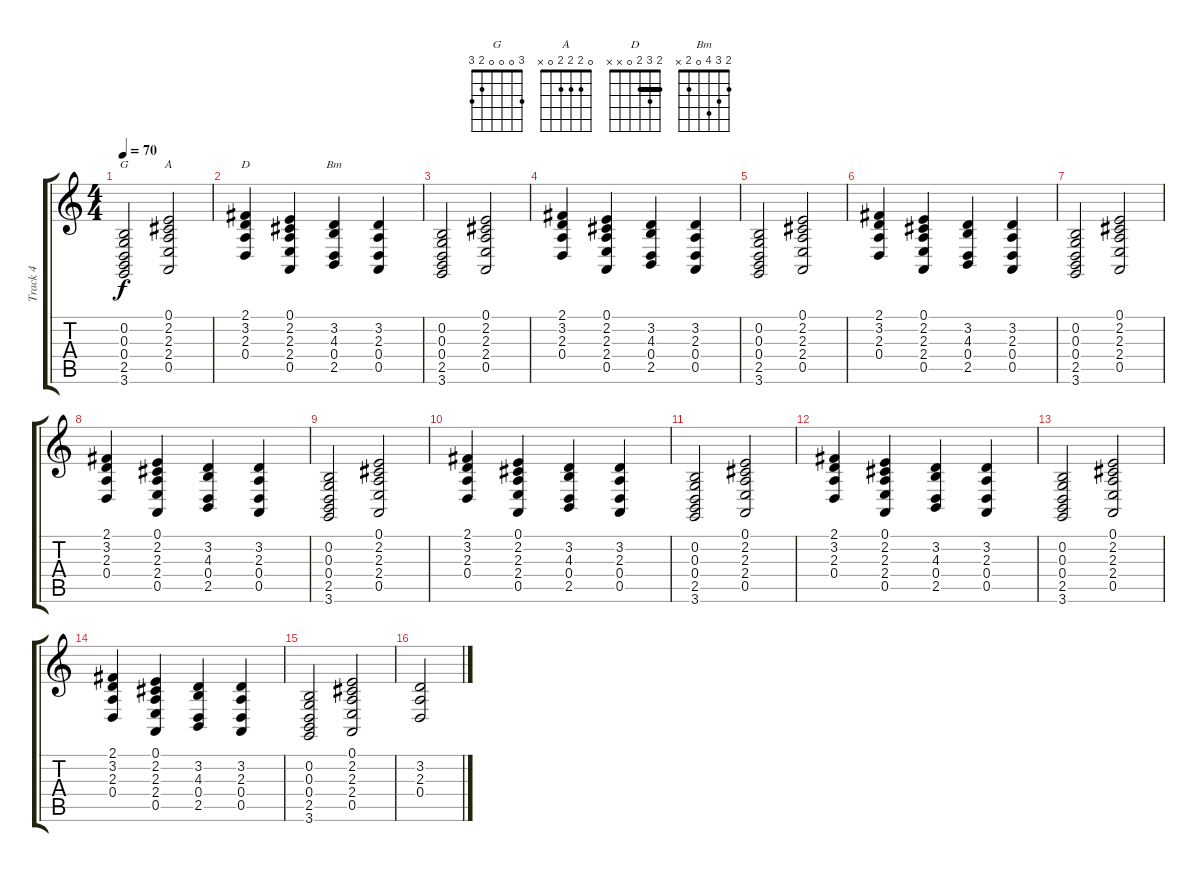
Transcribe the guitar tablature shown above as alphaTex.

\track ("Track 4" "Track 4") {instrument pad7halo}
\staff {score tabs}
\tuning (E4 B3 G3 D3 A2 E2) {hide}
\chord ("G" 3 0 0 0 2 3)
\chord ("A" 0 2 2 2 0 x)
\chord ("D" 2 3 2 0 x x) {barre 2}
\chord ("Bm" 2 3 4 0 2 x)
\ts (4 4)
\tempo 70
\clef g2
\ks c
(0.2 0.3 0.4 2.5 3.6).2{ch "G" dy f} (0.1 2.2 2.3 2.4 0.5).2{ch "A"} |
(2.1 3.2 2.3 0.4).4{ch "D"} (0.1 2.2 2.3 2.4 0.5).4 (3.2 4.3 0.4 2.5).4{ch "Bm"} (3.2 2.3 0.4 0.5).4 |
(0.2 0.3 0.4 2.5 3.6).2 (0.1 2.2 2.3 2.4 0.5).2 |
(2.1 3.2 2.3 0.4).4 (0.1 2.2 2.3 2.4 0.5).4 (3.2 4.3 0.4 2.5).4 (3.2 2.3 0.4 0.5).4 |
(0.2 0.3 0.4 2.5 3.6).2 (0.1 2.2 2.3 2.4 0.5).2 |
(2.1 3.2 2.3 0.4).4 (0.1 2.2 2.3 2.4 0.5).4 (3.2 4.3 0.4 2.5).4 (3.2 2.3 0.4 0.5).4 |
(0.2 0.3 0.4 2.5 3.6).2 (0.1 2.2 2.3 2.4 0.5).2 |
(2.1 3.2 2.3 0.4).4 (0.1 2.2 2.3 2.4 0.5).4 (3.2 4.3 0.4 2.5).4 (3.2 2.3 0.4 0.5).4 |
(0.2 0.3 0.4 2.5 3.6).2 (0.1 2.2 2.3 2.4 0.5).2 |
(2.1 3.2 2.3 0.4).4 (0.1 2.2 2.3 2.4 0.5).4 (3.2 4.3 0.4 2.5).4 (3.2 2.3 0.4 0.5).4 |
(0.2 0.3 0.4 2.5 3.6).2 (0.1 2.2 2.3 2.4 0.5).2 |
(2.1 3.2 2.3 0.4).4 (0.1 2.2 2.3 2.4 0.5).4 (3.2 4.3 0.4 2.5).4 (3.2 2.3 0.4 0.5).4 |
(0.2 0.3 0.4 2.5 3.6).2 (0.1 2.2 2.3 2.4 0.5).2 |
(2.1 3.2 2.3 0.4).4 (0.1 2.2 2.3 2.4 0.5).4 (3.2 4.3 0.4 2.5).4 (3.2 2.3 0.4 0.5).4 |
(0.2 0.3 0.4 2.5 3.6).2 (0.1 2.2 2.3 2.4 0.5).2 |
(3.2 2.3 0.4).2
